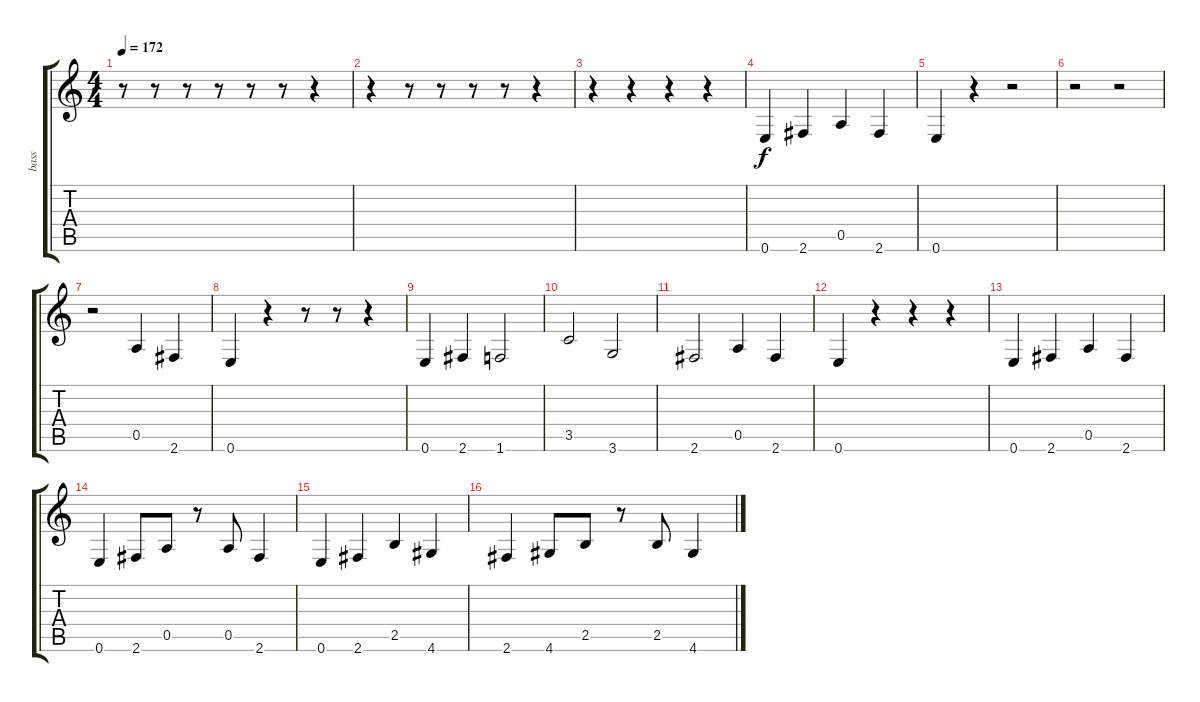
\track ("bass" "bass") {instrument electricbassfinger}
\staff {score tabs}
\tuning (E4 B3 G3 D3 A2 E2) {hide}
\ts (4 4)
\tempo 172
\clef g2
\ks c
r.8{dy f} r.8 r.8 r.8 r.8 r.8 r.4 |
r.4 r.8 r.8 r.8 r.8 r.4 |
r.4 r.4 r.4 r.4 |
0.6.4 2.6.4 0.5.4 2.6.4 |
0.6.4 r.4 r.2 |
r.2 r.2 |
r.2 0.5.4 2.6.4 |
0.6.4 r.4 r.8 r.8 r.4 |
0.6.4 2.6.4 1.6.2 |
3.5.2 3.6.2 |
2.6.2 0.5.4 2.6.4 |
0.6.4 r.4 r.4 r.4 |
0.6.4 2.6.4 0.5.4 2.6.4 |
0.6.4 2.6.8 0.5.8 r.8 0.5.8 2.6.4 |
0.6.4 2.6.4 2.5.4 4.6.4 |
2.6.4 4.6.8 2.5.8 r.8 2.5.8 4.6.4
